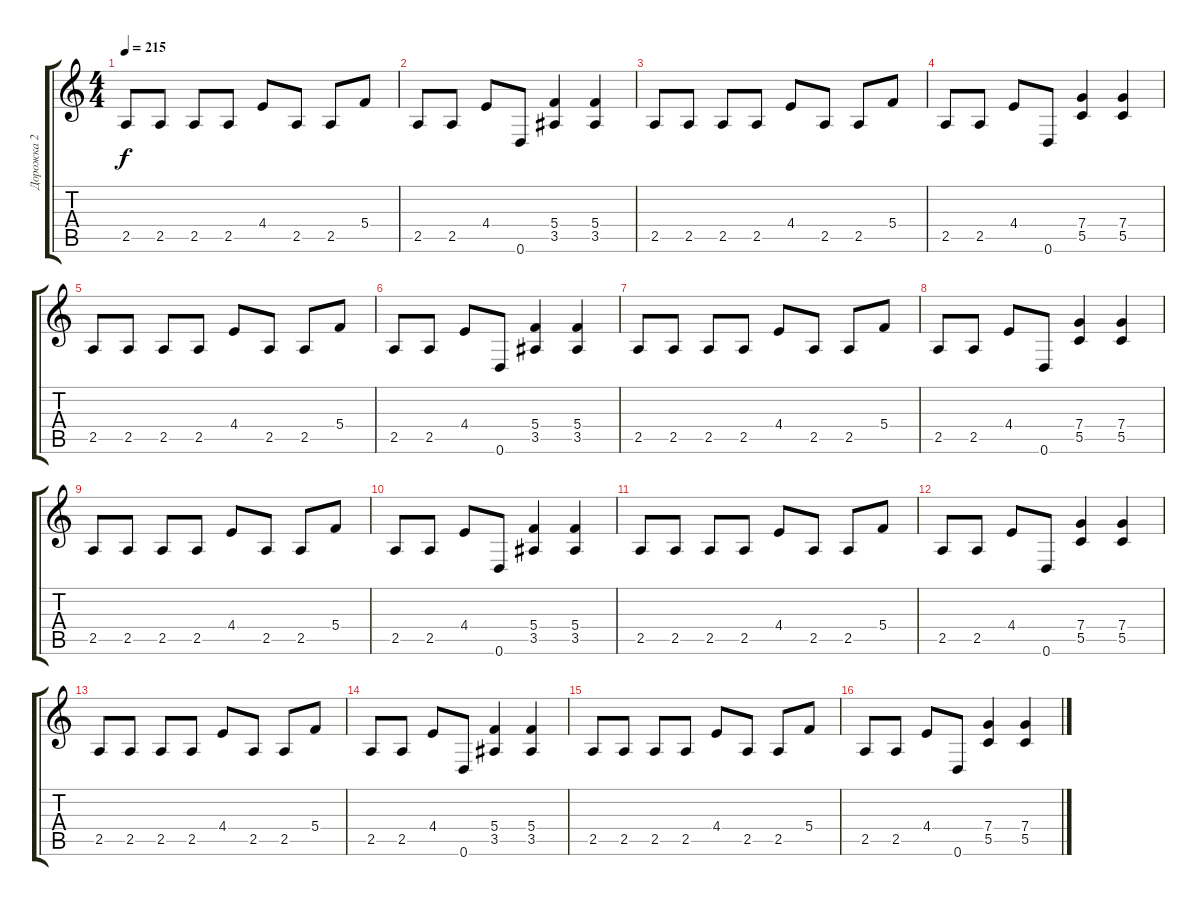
\track ("Дорожка 2" "Дорожка 2") {instrument overdrivenguitar}
\staff {score tabs}
\tuning (D4 A3 F3 C3 G2 D2) {hide}
\ts (4 4)
\tempo 215
\clef g2
\ks c
2.5.8{dy f} 2.5.8 2.5.8 2.5.8 4.4.8 2.5.8 2.5.8 5.4.8 |
2.5.8 2.5.8 4.4.8 0.6.8 (5.4 3.5).4 (5.4 3.5).4 |
2.5.8 2.5.8 2.5.8 2.5.8 4.4.8 2.5.8 2.5.8 5.4.8 |
2.5.8 2.5.8 4.4.8 0.6.8 (7.4 5.5).4 (7.4 5.5).4 |
2.5.8 2.5.8 2.5.8 2.5.8 4.4.8 2.5.8 2.5.8 5.4.8 |
2.5.8 2.5.8 4.4.8 0.6.8 (5.4 3.5).4 (5.4 3.5).4 |
2.5.8 2.5.8 2.5.8 2.5.8 4.4.8 2.5.8 2.5.8 5.4.8 |
2.5.8 2.5.8 4.4.8 0.6.8 (7.4 5.5).4 (7.4 5.5).4 |
2.5.8 2.5.8 2.5.8 2.5.8 4.4.8 2.5.8 2.5.8 5.4.8 |
2.5.8 2.5.8 4.4.8 0.6.8 (5.4 3.5).4 (5.4 3.5).4 |
2.5.8 2.5.8 2.5.8 2.5.8 4.4.8 2.5.8 2.5.8 5.4.8 |
2.5.8 2.5.8 4.4.8 0.6.8 (7.4 5.5).4 (7.4 5.5).4 |
2.5.8 2.5.8 2.5.8 2.5.8 4.4.8 2.5.8 2.5.8 5.4.8 |
2.5.8 2.5.8 4.4.8 0.6.8 (5.4 3.5).4 (5.4 3.5).4 |
2.5.8 2.5.8 2.5.8 2.5.8 4.4.8 2.5.8 2.5.8 5.4.8 |
2.5.8 2.5.8 4.4.8 0.6.8 (7.4 5.5).4 (7.4 5.5).4
